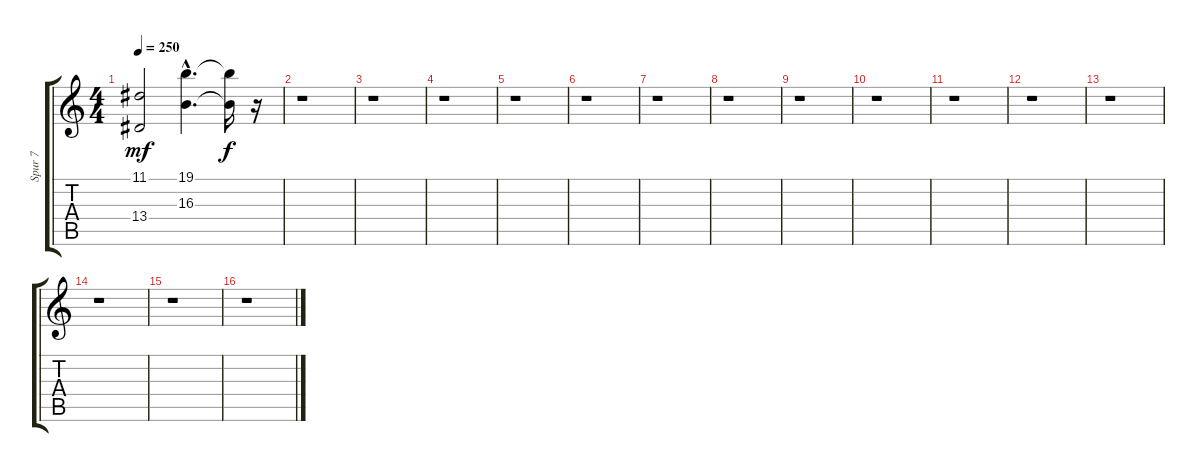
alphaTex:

\track ("Spur 7" "Spur 7") {instrument stringensemble1}
\staff {score tabs}
\tuning (E4 B3 G3 D3 A2 E2) {hide}
\ts (4 4)
\tempo 250
\clef g2
\ks c
(11.1 13.4).2{dy mf} (19.1{hac} 16.3{hac}).4{d} (19.1{t} 16.3{t}).16{dy f} r.16 |
r.1 |
r.1 |
r.1 |
r.1 |
r.1 |
r.1 |
r.1 |
r.1 |
r.1 |
r.1 |
r.1 |
r.1 |
r.1 |
r.1 |
r.1
